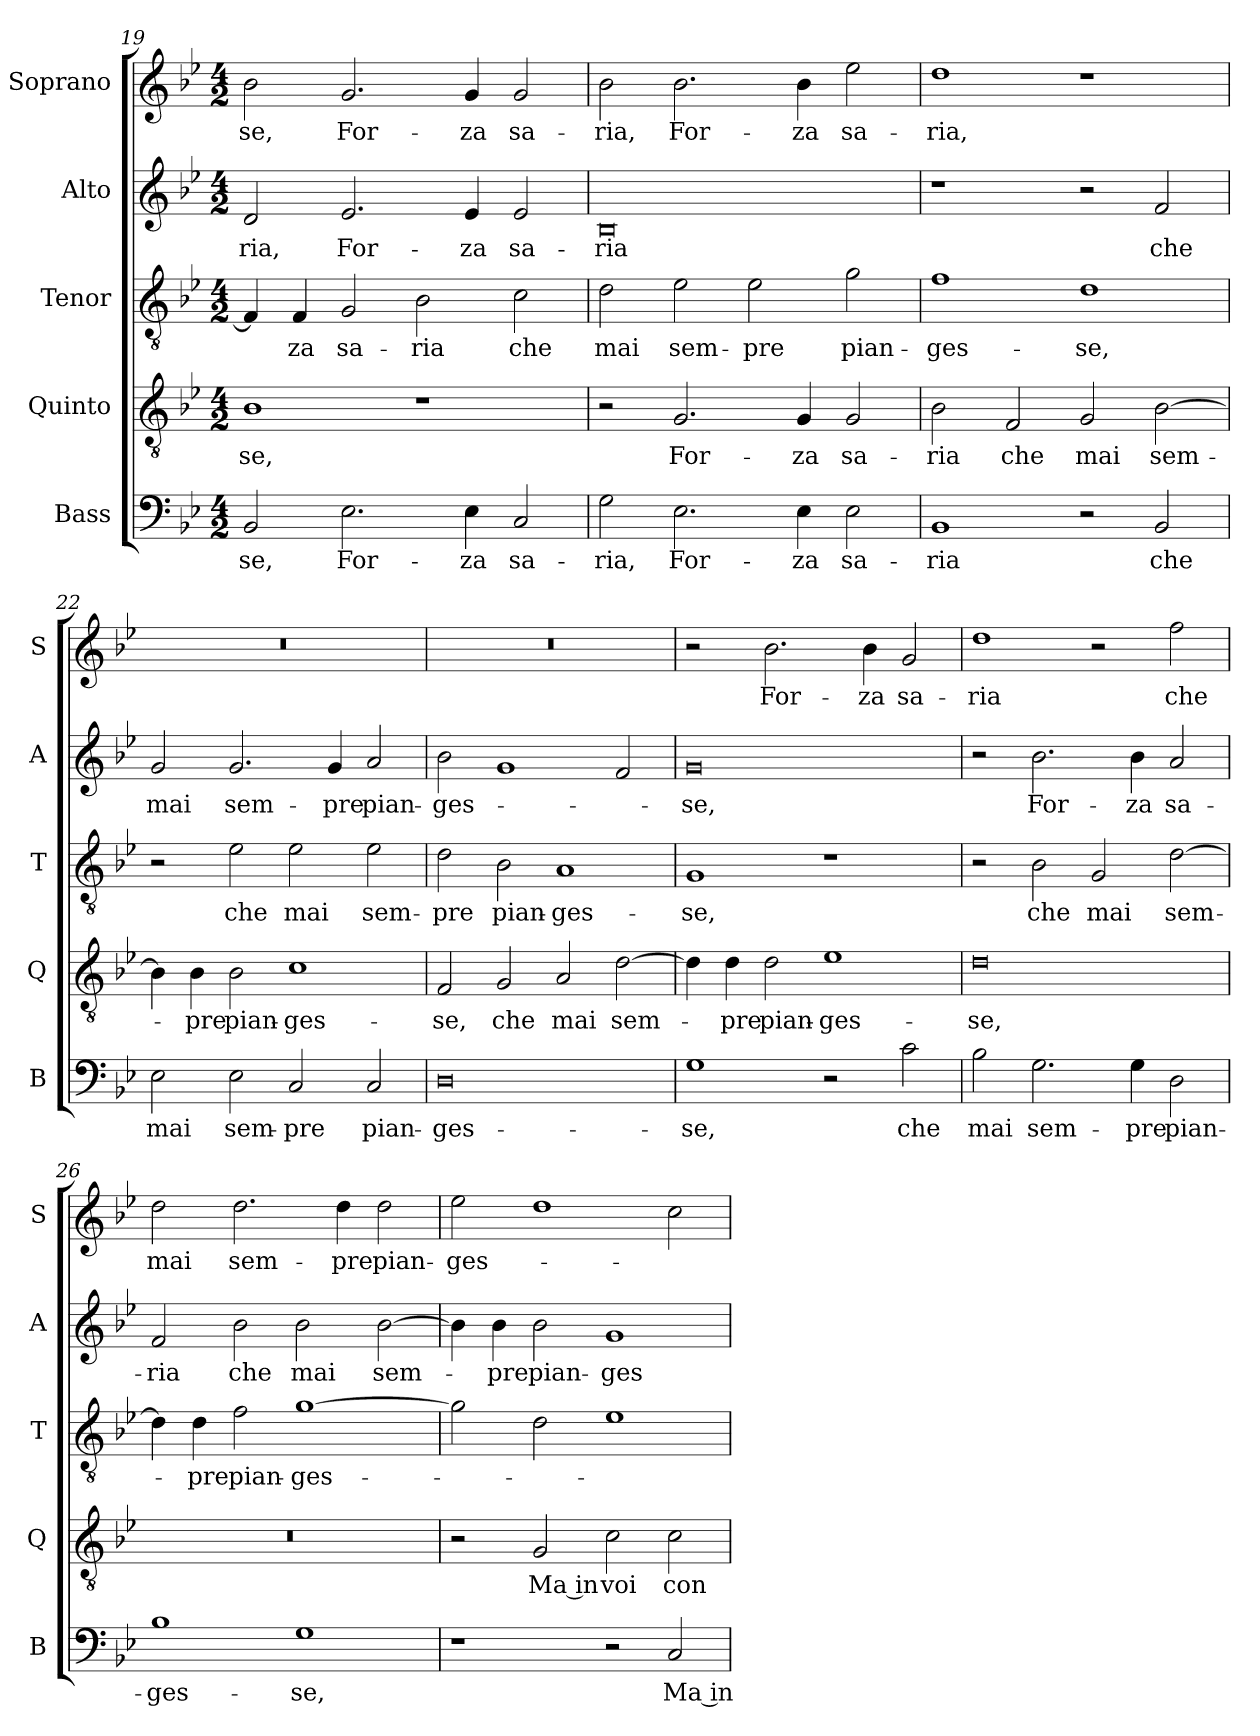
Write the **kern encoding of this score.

**kern	**text	**kern	**text	**kern	**text	**kern	**text	**kern	**text
*part5	*part5	*part4	*part4	*part3	*part3	*part2	*part2	*part1	*part1
*staff5	*staff5	*staff4	*staff4	*staff3	*staff3	*staff2	*staff2	*staff1	*staff1
*I"Bass	*	*I"Quinto	*	*I"Tenor	*	*I"Alto	*	*I"Soprano	*
*I'B	*	*I'Q	*	*I'T	*	*I'A	*	*I'S	*
*clefF4	*	*clefGv2	*	*clefGv2	*	*clefG2	*	*clefG2	*
*k[b-e-]	*	*k[b-e-]	*	*k[b-e-]	*	*k[b-e-]	*	*k[b-e-]	*
*B-:	*	*B-:	*	*B-:	*	*B-:	*	*B-:	*
*M4/2	*	*M4/2	*	*M4/2	*	*M4/2	*	*M4/2	*
=19	=19	=19	=19	=19	=19	=19	=19	=19	=19
!	!LO:LY:b	!	!LO:LY:b	!	!	!	!LO:LY:b	!	!LO:LY:b
2BB-/	-se,	1B-	-se,	4F/]	.	2d/	-ria,	2b-\	-se,
!	!	!	!	!	!LO:LY:b	!	!	!	!
.	.	.	.	4F/	-za	.	.	.	.
!	!LO:LY:b	!	!	!	!LO:LY:b	!	!LO:LY:b	!	!LO:LY:b
2.E-\	For-	.	.	2G/	sa-	2.e-/	For-	2.g/	For-
!	!	!	!	!	!LO:LY:b	!	!	!	!
.	.	1r	.	2B-\	-ria	.	.	.	.
!	!LO:LY:b	!	!	!	!	!	!LO:LY:b	!	!LO:LY:b
4E-\	-za	.	.	.	.	4e-/	-za	4g/	-za
!	!LO:LY:b	!	!	!	!LO:LY:b	!	!LO:LY:b	!	!LO:LY:b
2C/	sa-	.	.	2c\	che	2e-/	sa-	2g/	sa-
!!LO:PB:g=z
=20	=20	=20	=20	=20	=20	=20	=20	=20	=20
!	!LO:LY:b	!	!	!	!LO:LY:b	!	!LO:LY:b	!	!LO:LY:b
2G\	-ria,	2r	.	2d\	mai	0B-	-ria	2b-\	-ria,
!	!LO:LY:b	!	!LO:LY:b	!	!LO:LY:b	!	!	!	!LO:LY:b
2.E-\	For-	2.G/	For-	2e-\	sem-	.	.	2.b-\	For-
!	!	!	!	!	!LO:LY:b	!	!	!	!
.	.	.	.	2e-\	-pre	.	.	.	.
!	!LO:LY:b	!	!LO:LY:b	!	!	!	!	!	!LO:LY:b
4E-\	-za	4G/	-za	.	.	.	.	4b-\	-za
!	!LO:LY:b	!	!LO:LY:b	!	!LO:LY:b	!	!	!	!LO:LY:b
2E-\	sa-	2G/	sa-	2g\	pian-	.	.	2ee-\	sa-
=21	=21	=21	=21	=21	=21	=21	=21	=21	=21
!	!LO:LY:b	!	!LO:LY:b	!	!LO:LY:b	!	!	!	!LO:LY:b
1BB-	-ria	2B-\	-ria	1f	-ges-	1r	.	1dd	-ria,
!	!	!	!LO:LY:b	!	!	!	!	!	!
.	.	2F/	che	.	.	.	.	.	.
!	!	!	!LO:LY:b	!	!LO:LY:b	!	!	!	!
2r	.	2G/	mai	1d	-se,	2r	.	1r	.
!	!LO:LY:b	!	!LO:LY:b	!	!	!	!LO:LY:b	!	!
2BB-/	che	[2B-\	sem-	.	.	2f/	che	.	.
=22	=22	=22	=22	=22	=22	=22	=22	=22	=22
!	!LO:LY:b	!	!	!	!	!	!LO:LY:b	!	!
2E-\	mai	4B-\]	.	2r	.	2g/	mai	0r	.
!	!	!	!LO:LY:b	!	!	!	!	!	!
.	.	4B-\	-pre	.	.	.	.	.	.
!	!LO:LY:b	!	!LO:LY:b	!	!LO:LY:b	!	!LO:LY:b	!	!
2E-\	sem-	2B-\	pian-	2e-\	che	2.g/	sem-	.	.
!	!LO:LY:b	!	!LO:LY:b	!	!LO:LY:b	!	!	!	!
2C/	-pre	1c	-ges-	2e-\	mai	.	.	.	.
!	!	!	!	!	!	!	!LO:LY:b	!	!
.	.	.	.	.	.	4g/	-pre	.	.
!	!LO:LY:b	!	!	!	!LO:LY:b	!	!LO:LY:b	!	!
2C/	pian-	.	.	2e-\	sem-	2a/	pian-	.	.
=23	=23	=23	=23	=23	=23	=23	=23	=23	=23
!	!LO:LY:b	!	!LO:LY:b	!	!LO:LY:b	!	!LO:LY:b	!	!
0D	-ges-	2F/	-se,	2d\	-pre	2b-\	-ges-	0r	.
!	!	!	!LO:LY:b	!	!LO:LY:b	!	!	!	!
.	.	2G/	che	2B-\	pian-	1g	.	.	.
!	!	!	!LO:LY:b	!	!LO:LY:b	!	!	!	!
.	.	2A/	mai	1A	-ges-	.	.	.	.
!	!	!	!LO:LY:b	!	!	!	!	!	!
.	.	[2d\	sem-	.	.	2f/	.	.	.
!!LO:LB:g=z
=24	=24	=24	=24	=24	=24	=24	=24	=24	=24
!	!LO:LY:b	!	!	!	!LO:LY:b	!	!LO:LY:b	!	!
1G	-se,	4d\]	.	1G	-se,	0g	-se,	2r	.
!	!	!	!LO:LY:b	!	!	!	!	!	!
.	.	4d\	-pre	.	.	.	.	.	.
!	!	!	!LO:LY:b	!	!	!	!	!	!LO:LY:b
.	.	2d\	pian-	.	.	.	.	2.b-\	For-
!	!	!	!LO:LY:b	!	!	!	!	!	!
2r	.	1e-	-ges-	1r	.	.	.	.	.
!	!	!	!	!	!	!	!	!	!LO:LY:b
.	.	.	.	.	.	.	.	4b-\	-za
!	!LO:LY:b	!	!	!	!	!	!	!	!LO:LY:b
2c\	che	.	.	.	.	.	.	2g/	sa-
=25	=25	=25	=25	=25	=25	=25	=25	=25	=25
!	!LO:LY:b	!	!LO:LY:b	!	!	!	!	!	!LO:LY:b
2B-\	mai	0d	-se,	2r	.	2r	.	1dd	-ria
!	!LO:LY:b	!	!	!	!LO:LY:b	!	!LO:LY:b	!	!
2.G\	sem-	.	.	2B-\	che	2.b-\	For-	.	.
!	!	!	!	!	!LO:LY:b	!	!	!	!
.	.	.	.	2G/	mai	.	.	2r	.
!	!LO:LY:b	!	!	!	!	!	!LO:LY:b	!	!
4G\	-pre	.	.	.	.	4b-\	-za	.	.
!	!LO:LY:b	!	!	!	!LO:LY:b	!	!LO:LY:b	!	!LO:LY:b
2D\	pian-	.	.	[2d\	sem-	2a/	sa-	2ff\	che
=26	=26	=26	=26	=26	=26	=26	=26	=26	=26
!	!LO:LY:b	!	!	!	!	!	!LO:LY:b	!	!LO:LY:b
1B-	-ges-	0r	.	4d\]	.	2f/	-ria	2dd\	mai
!	!	!	!	!	!LO:LY:b	!	!	!	!
.	.	.	.	4d\	-pre	.	.	.	.
!	!	!	!	!	!LO:LY:b	!	!LO:LY:b	!	!LO:LY:b
.	.	.	.	2f\	pian-	2b-\	che	2.dd\	sem-
!	!LO:LY:b	!	!	!	!LO:LY:b	!	!LO:LY:b	!	!
1G	-se,	.	.	[1g	-ges-	2b-\	mai	.	.
!	!	!	!	!	!	!	!	!	!LO:LY:b
.	.	.	.	.	.	.	.	4dd\	-pre
!	!	!	!	!	!	!	!LO:LY:b	!	!LO:LY:b
.	.	.	.	.	.	[2b-\	sem-	2dd\	pian-
=27	=27	=27	=27	=27	=27	=27	=27	=27	=27
!	!	!	!	!	!	!	!	!	!LO:LY:b
1r	.	2r	.	2g\]	.	4b-\]	.	2ee-\	-ges-
!	!	!	!	!	!	!	!LO:LY:b	!	!
.	.	.	.	.	.	4b-\	-pre	.	.
!	!	!	!LO:LY:b	!	!	!	!LO:LY:b	!	!
.	.	2G/	Ma in	2d\	.	2b-\	pian-	1dd	.
!	!	!	!LO:LY:b	!	!	!	!LO:LY:b	!	!
2r	.	2c\	voi	1e-	.	1g	-ges-	.	.
!	!LO:LY:b	!	!LO:LY:b	!	!	!	!	!	!
2C/	Ma in	2c\	con-	.	.	.	.	2cc\	.
=	=	=	=	=	=	=	=	=	=
*-	*-	*-	*-	*-	*-	*-	*-	*-	*-
